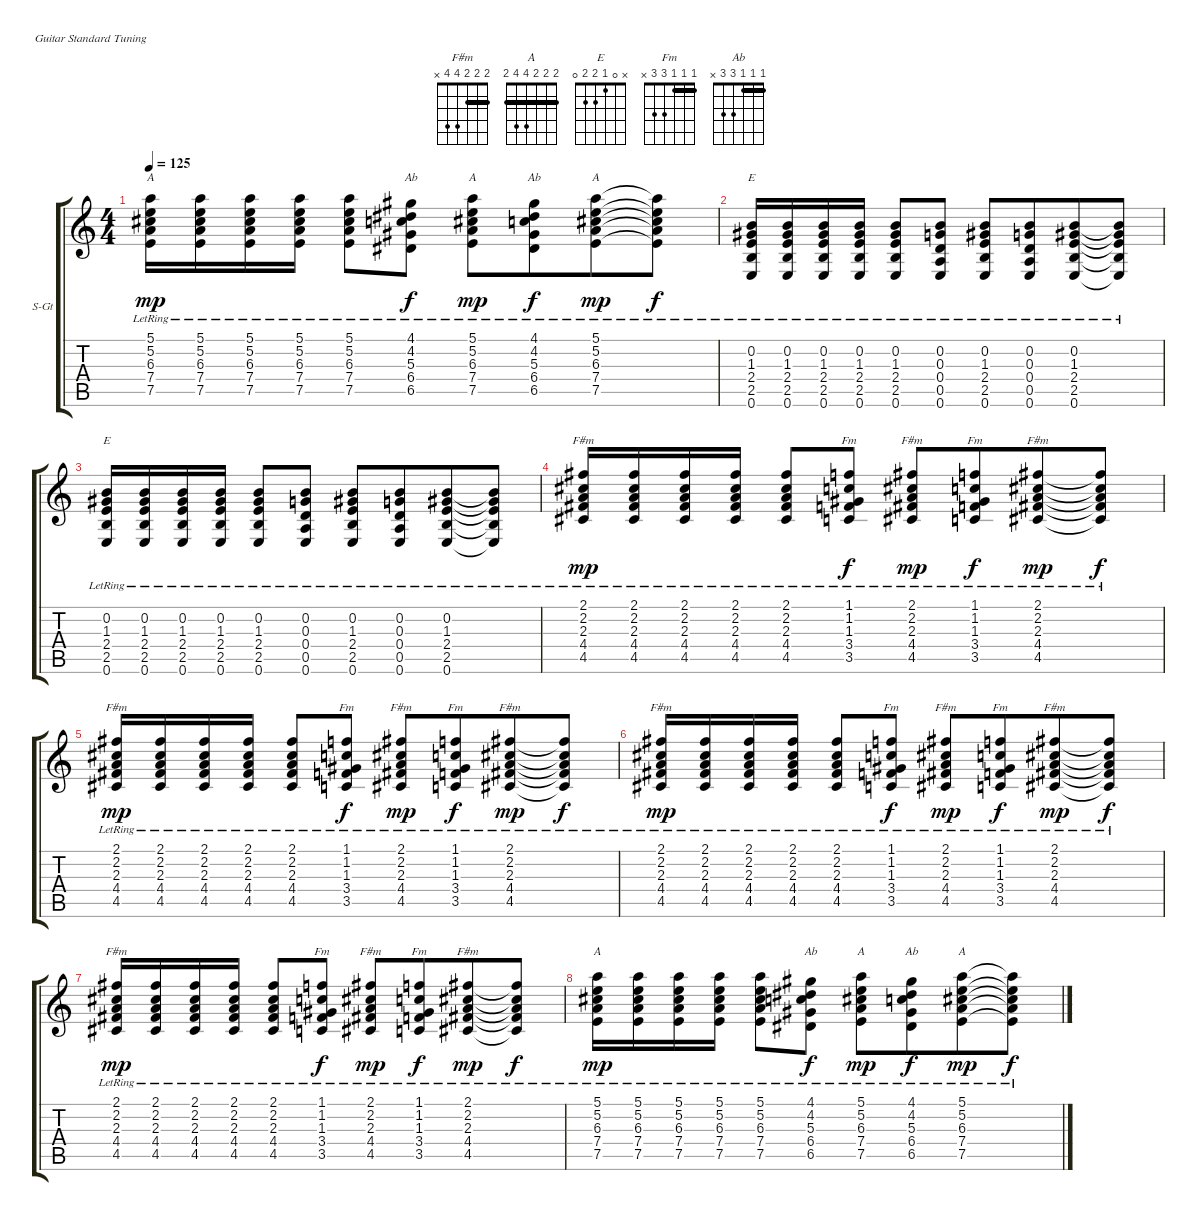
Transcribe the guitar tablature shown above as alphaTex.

\bracketExtendMode groupsimilarinstruments
\firstSystemTrackNameOrientation horizontal
\otherSystemsTrackNameOrientation horizontal
\track ("Ритм Виктор Цой" "S-Gt") {instrument acousticguitarsteel}
\staff {score tabs}
\tuning (E4 B3 G3 D3 A2 E2)
\chord ("F#m" 2 2 2 4 4 2) {barre (2 2 2)}
\chord ("A" 5 5 6 7 7 x) {firstfret 5 barre 5}
\chord ("E" x 0 1 2 2 0)
\chord ("Fm" 1 1 1 3 3 x) {barre (1 1)}
\chord ("Ab" x 0 1 1 2 4)
\chord ("A" 2 2 2 4 4 2) {barre (2 2 2)}
\chord ("Ab" 1 1 1 3 3 x) {barre (1 1)}
\chord ("F#m" 2 2 2 4 4 x) {barre (2 2)}
\ts (4 4)
\tempo 125
\clef g2
\ks c
(5.1{lr} 5.2{lr} 6.3{lr} 7.4{lr} 7.5{lr}).16{ch "A" dy mp} (5.1{lr} 5.2{lr} 6.3{lr} 7.4{lr} 7.5{lr}).16 (5.1{lr} 5.2{lr} 6.3{lr} 7.4{lr} 7.5{lr}).16 (5.1{lr} 5.2{lr} 6.3{lr} 7.4{lr} 7.5{lr}).16 (5.1{lr} 5.2{lr} 6.3{lr} 7.4{lr} 7.5{lr}).8 (4.1{lr} 4.2{lr} 5.3{lr} 6.4{lr} 6.5{lr}).8{ch "Ab" dy f} (5.1{lr} 5.2{lr} 6.3{lr} 7.4{lr} 7.5{lr}).8{ch "A" dy mp} (4.1{lr} 4.2{lr} 5.3{lr} 6.4{lr} 6.5{lr}).8{ch "Ab" dy f beam merge} (5.1{lr} 5.2{lr} 6.3{lr} 7.4{lr} 7.5{lr}).8{ch "A" dy mp} (5.1{lr t} 5.2{lr t} 6.3{lr t} 7.4{lr t} 7.5{lr t}).8{dy f} |
(0.2{lr} 1.3{lr} 2.4{lr} 2.5{lr} 0.6{lr}).16{ch "E"} (0.2{lr} 1.3{lr} 2.4{lr} 2.5{lr} 0.6{lr}).16 (0.2{lr} 1.3{lr} 2.4{lr} 2.5{lr} 0.6{lr}).16 (0.2{lr} 1.3{lr} 2.4{lr} 2.5{lr} 0.6{lr}).16 (0.2{lr} 1.3{lr} 2.4{lr} 2.5{lr} 0.6{lr}).8 (0.2{lr} 0.3{lr} 0.4{lr} 0.5{lr} 0.6{lr}).8 (0.2{lr} 1.3{lr} 2.4{lr} 2.5{lr} 0.6{lr}).8 (0.2{lr} 0.3{lr} 0.4{lr} 0.5{lr} 0.6{lr}).8{beam merge} (0.2{lr} 1.3{lr} 2.4{lr} 2.5{lr} 0.6{lr}).8 (0.2{lr t} 1.3{lr t} 2.4{lr t} 2.5{lr t} 0.6{lr t}).8 |
(0.2{lr} 1.3{lr} 2.4{lr} 2.5{lr} 0.6{lr}).16{ch "E"} (0.2{lr} 1.3{lr} 2.4{lr} 2.5{lr} 0.6{lr}).16 (0.2{lr} 1.3{lr} 2.4{lr} 2.5{lr} 0.6{lr}).16 (0.2{lr} 1.3{lr} 2.4{lr} 2.5{lr} 0.6{lr}).16 (0.2{lr} 1.3{lr} 2.4{lr} 2.5{lr} 0.6{lr}).8 (0.2{lr} 0.3{lr} 0.4{lr} 0.5{lr} 0.6{lr}).8 (0.2{lr} 1.3{lr} 2.4{lr} 2.5{lr} 0.6{lr}).8 (0.2{lr} 0.3{lr} 0.4{lr} 0.5{lr} 0.6{lr}).8{beam merge} (0.2{lr} 1.3{lr} 2.4{lr} 2.5{lr} 0.6{lr}).8 (0.2{lr t} 1.3{lr t} 2.4{lr t} 2.5{lr t} 0.6{lr t}).8 |
(2.1{lr} 2.2{lr} 2.3{lr} 4.4{lr} 4.5{lr}).16{ch "F#m" dy mp} (2.1{lr} 2.2{lr} 2.3{lr} 4.4{lr} 4.5{lr}).16 (2.1{lr} 2.2{lr} 2.3{lr} 4.4{lr} 4.5{lr}).16 (2.1{lr} 2.2{lr} 2.3{lr} 4.4{lr} 4.5{lr}).16 (2.1{lr} 2.2{lr} 2.3{lr} 4.4{lr} 4.5{lr}).8 (1.1{lr} 1.2{lr} 1.3{lr} 3.4{lr} 3.5{lr}).8{ch "Fm" dy f} (2.1{lr} 2.2{lr} 2.3{lr} 4.4{lr} 4.5{lr}).8{ch "F#m" dy mp} (1.1{lr} 1.2{lr} 1.3{lr} 3.4{lr} 3.5{lr}).8{ch "Fm" dy f beam merge} (2.1{lr} 2.2{lr} 2.3{lr} 4.4{lr} 4.5{lr}).8{ch "F#m" dy mp} (2.1{lr t} 2.2{lr t} 2.3{lr t} 4.4{lr t} 4.5{lr t}).8{dy f} |
(2.1{lr} 2.2{lr} 2.3{lr} 4.4{lr} 4.5{lr}).16{ch "F#m" dy mp} (2.1{lr} 2.2{lr} 2.3{lr} 4.4{lr} 4.5{lr}).16 (2.1{lr} 2.2{lr} 2.3{lr} 4.4{lr} 4.5{lr}).16 (2.1{lr} 2.2{lr} 2.3{lr} 4.4{lr} 4.5{lr}).16 (2.1{lr} 2.2{lr} 2.3{lr} 4.4{lr} 4.5{lr}).8 (1.1{lr} 1.2{lr} 1.3{lr} 3.4{lr} 3.5{lr}).8{ch "Fm" dy f} (2.1{lr} 2.2{lr} 2.3{lr} 4.4{lr} 4.5{lr}).8{ch "F#m" dy mp} (1.1{lr} 1.2{lr} 1.3{lr} 3.4{lr} 3.5{lr}).8{ch "Fm" dy f beam merge} (2.1{lr} 2.2{lr} 2.3{lr} 4.4{lr} 4.5{lr}).8{ch "F#m" dy mp} (2.1{lr t} 2.2{lr t} 2.3{lr t} 4.4{lr t} 4.5{lr t}).8{dy f} |
(2.1{lr} 2.2{lr} 2.3{lr} 4.4{lr} 4.5{lr}).16{ch "F#m" dy mp} (2.1{lr} 2.2{lr} 2.3{lr} 4.4{lr} 4.5{lr}).16 (2.1{lr} 2.2{lr} 2.3{lr} 4.4{lr} 4.5{lr}).16 (2.1{lr} 2.2{lr} 2.3{lr} 4.4{lr} 4.5{lr}).16 (2.1{lr} 2.2{lr} 2.3{lr} 4.4{lr} 4.5{lr}).8 (1.1{lr} 1.2{lr} 1.3{lr} 3.4{lr} 3.5{lr}).8{ch "Fm" dy f} (2.1{lr} 2.2{lr} 2.3{lr} 4.4{lr} 4.5{lr}).8{ch "F#m" dy mp} (1.1{lr} 1.2{lr} 1.3{lr} 3.4{lr} 3.5{lr}).8{ch "Fm" dy f beam merge} (2.1{lr} 2.2{lr} 2.3{lr} 4.4{lr} 4.5{lr}).8{ch "F#m" dy mp} (2.1{lr t} 2.2{lr t} 2.3{lr t} 4.4{lr t} 4.5{lr t}).8{dy f} |
(2.1{lr} 2.2{lr} 2.3{lr} 4.4{lr} 4.5{lr}).16{ch "F#m" dy mp} (2.1{lr} 2.2{lr} 2.3{lr} 4.4{lr} 4.5{lr}).16 (2.1{lr} 2.2{lr} 2.3{lr} 4.4{lr} 4.5{lr}).16 (2.1{lr} 2.2{lr} 2.3{lr} 4.4{lr} 4.5{lr}).16 (2.1{lr} 2.2{lr} 2.3{lr} 4.4{lr} 4.5{lr}).8 (1.1{lr} 1.2{lr} 1.3{lr} 3.4{lr} 3.5{lr}).8{ch "Fm" dy f} (2.1{lr} 2.2{lr} 2.3{lr} 4.4{lr} 4.5{lr}).8{ch "F#m" dy mp} (1.1{lr} 1.2{lr} 1.3{lr} 3.4{lr} 3.5{lr}).8{ch "Fm" dy f beam merge} (2.1{lr} 2.2{lr} 2.3{lr} 4.4{lr} 4.5{lr}).8{ch "F#m" dy mp} (2.1{lr t} 2.2{lr t} 2.3{lr t} 4.4{lr t} 4.5{lr t}).8{dy f} |
(5.1{lr} 5.2{lr} 6.3{lr} 7.4{lr} 7.5{lr}).16{ch "A" dy mp} (5.1{lr} 5.2{lr} 6.3{lr} 7.4{lr} 7.5{lr}).16 (5.1{lr} 5.2{lr} 6.3{lr} 7.4{lr} 7.5{lr}).16 (5.1{lr} 5.2{lr} 6.3{lr} 7.4{lr} 7.5{lr}).16 (5.1{lr} 5.2{lr} 6.3{lr} 7.4{lr} 7.5{lr}).8 (4.1{lr} 4.2{lr} 5.3{lr} 6.4{lr} 6.5{lr}).8{ch "Ab" dy f} (5.1{lr} 5.2{lr} 6.3{lr} 7.4{lr} 7.5{lr}).8{ch "A" dy mp} (4.1{lr} 4.2{lr} 5.3{lr} 6.4{lr} 6.5{lr}).8{ch "Ab" dy f beam merge} (5.1{lr} 5.2{lr} 6.3{lr} 7.4{lr} 7.5{lr}).8{ch "A" dy mp} (5.1{lr t} 5.2{lr t} 6.3{lr t} 7.4{lr t} 7.5{lr t}).8{dy f}
